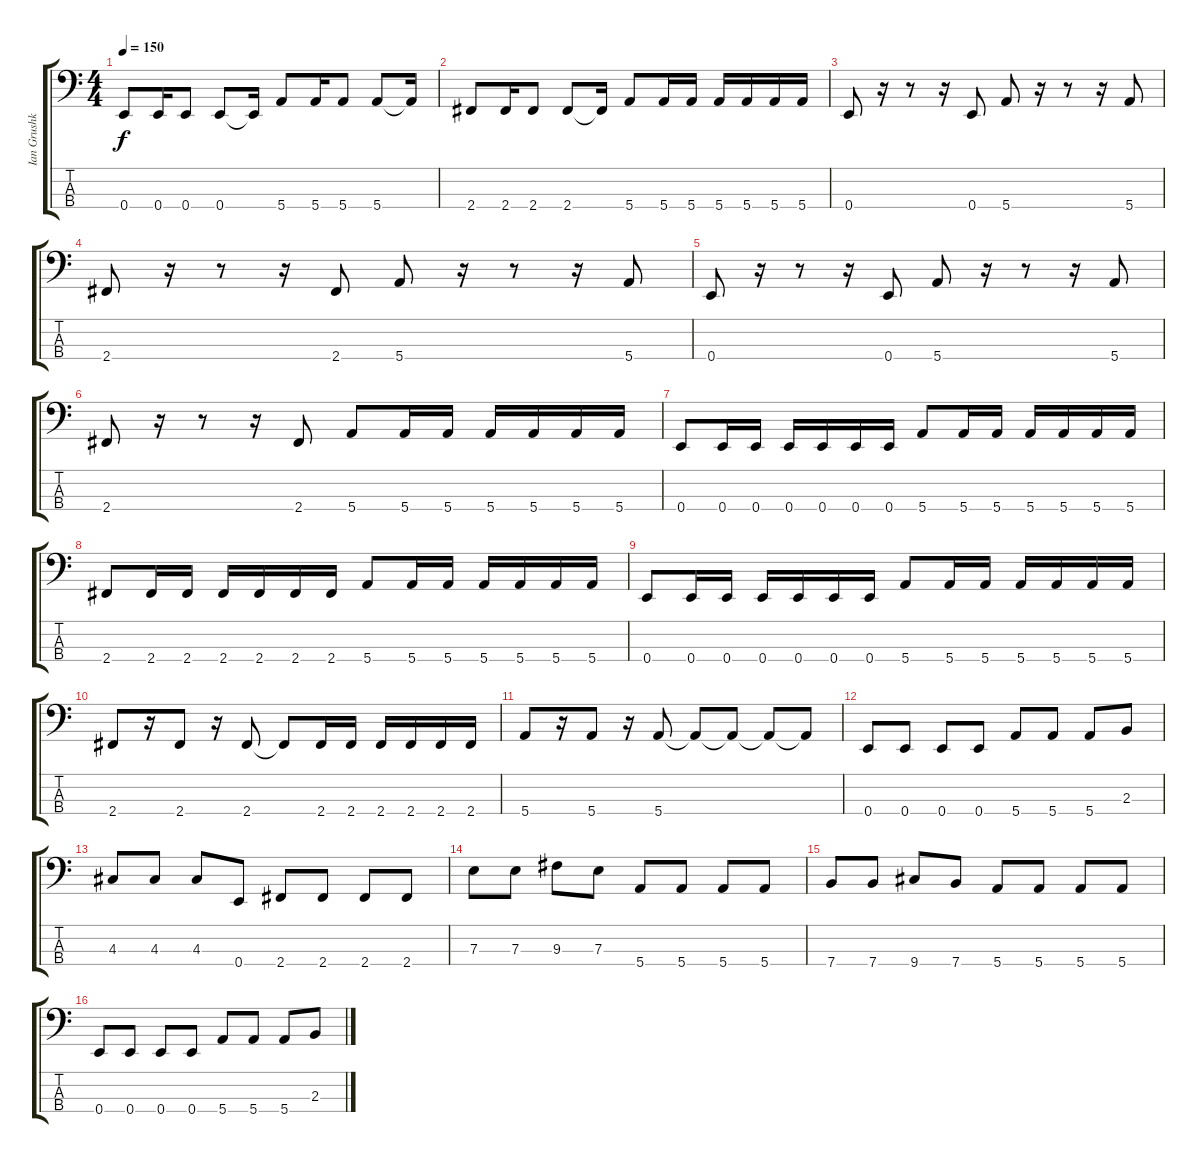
\track ("Ian Grushka - Bass" "Ian Grushk") {instrument electricbassfinger}
\staff {score tabs}
\tuning (G2 D2 A1 E1) {hide}
\ts (4 4)
\tempo 150
\clef f4
\ks c
0.4.8{dy f} 0.4.16 0.4.8 0.4.8 0.4{t}.16 5.4.8 5.4.16 5.4.8 5.4.8 5.4{t}.16 |
2.4.8 2.4.16 2.4.8 2.4.8 2.4{t}.16 5.4.8 5.4.16 5.4.16 5.4.16 5.4.16 5.4.16 5.4.16 |
0.4.8 r.16 r.8 r.16 0.4.8 5.4.8 r.16 r.8 r.16 5.4.8 |
2.4.8 r.16 r.8 r.16 2.4.8 5.4.8 r.16 r.8 r.16 5.4.8 |
0.4.8 r.16 r.8 r.16 0.4.8 5.4.8 r.16 r.8 r.16 5.4.8 |
2.4.8 r.16 r.8 r.16 2.4.8 5.4.8 5.4.16 5.4.16 5.4.16 5.4.16 5.4.16 5.4.16 |
0.4.8 0.4.16 0.4.16 0.4.16 0.4.16 0.4.16 0.4.16 5.4.8 5.4.16 5.4.16 5.4.16 5.4.16 5.4.16 5.4.16 |
2.4.8 2.4.16 2.4.16 2.4.16 2.4.16 2.4.16 2.4.16 5.4.8 5.4.16 5.4.16 5.4.16 5.4.16 5.4.16 5.4.16 |
0.4.8 0.4.16 0.4.16 0.4.16 0.4.16 0.4.16 0.4.16 5.4.8 5.4.16 5.4.16 5.4.16 5.4.16 5.4.16 5.4.16 |
2.4.8 r.16 2.4.8 r.16 2.4.8 2.4{t}.8 2.4.16 2.4.16 2.4.16 2.4.16 2.4.16 2.4.16 |
5.4.8 r.16 5.4.8 r.16 5.4.8 5.4{t}.8 5.4{t}.8 5.4{t}.8 5.4{t}.8 |
0.4.8 0.4.8 0.4.8 0.4.8 5.4.8 5.4.8 5.4.8 2.3.8 |
4.3.8 4.3.8 4.3.8 0.4.8 2.4.8 2.4.8 2.4.8 2.4.8 |
7.3.8 7.3.8 9.3.8 7.3.8 5.4.8 5.4.8 5.4.8 5.4.8 |
7.4.8 7.4.8 9.4.8 7.4.8 5.4.8 5.4.8 5.4.8 5.4.8 |
0.4.8 0.4.8 0.4.8 0.4.8 5.4.8 5.4.8 5.4.8 2.3.8
